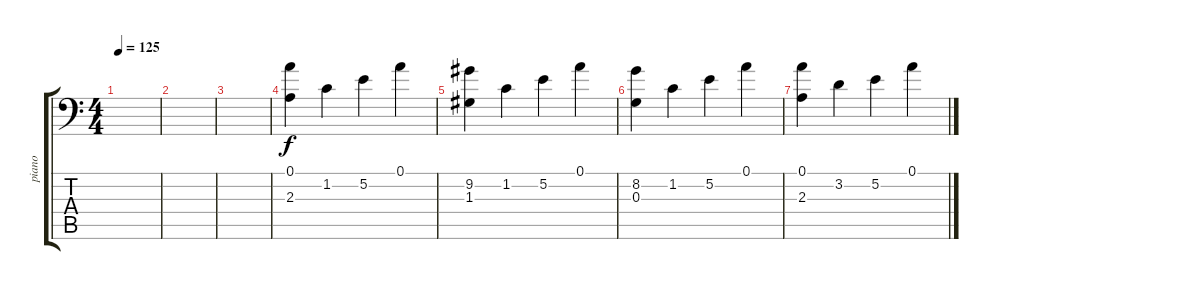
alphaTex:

\track ("piano" "piano") {instrument brightacousticpiano}
\staff {score tabs}
\tuning (A4 B3 G3 D3 A2 A1) {hide}
\ts (4 4)
\tempo 125
\clef f4
\ks c
|
|
|
(0.1 2.3).4 1.2.4 5.2.4 0.1.4 |
(9.2 1.3).4 1.2.4 5.2.4 0.1.4 |
(8.2 0.3).4 1.2.4 5.2.4 0.1.4 |
(0.1 2.3).4 3.2.4 5.2.4 0.1.4
